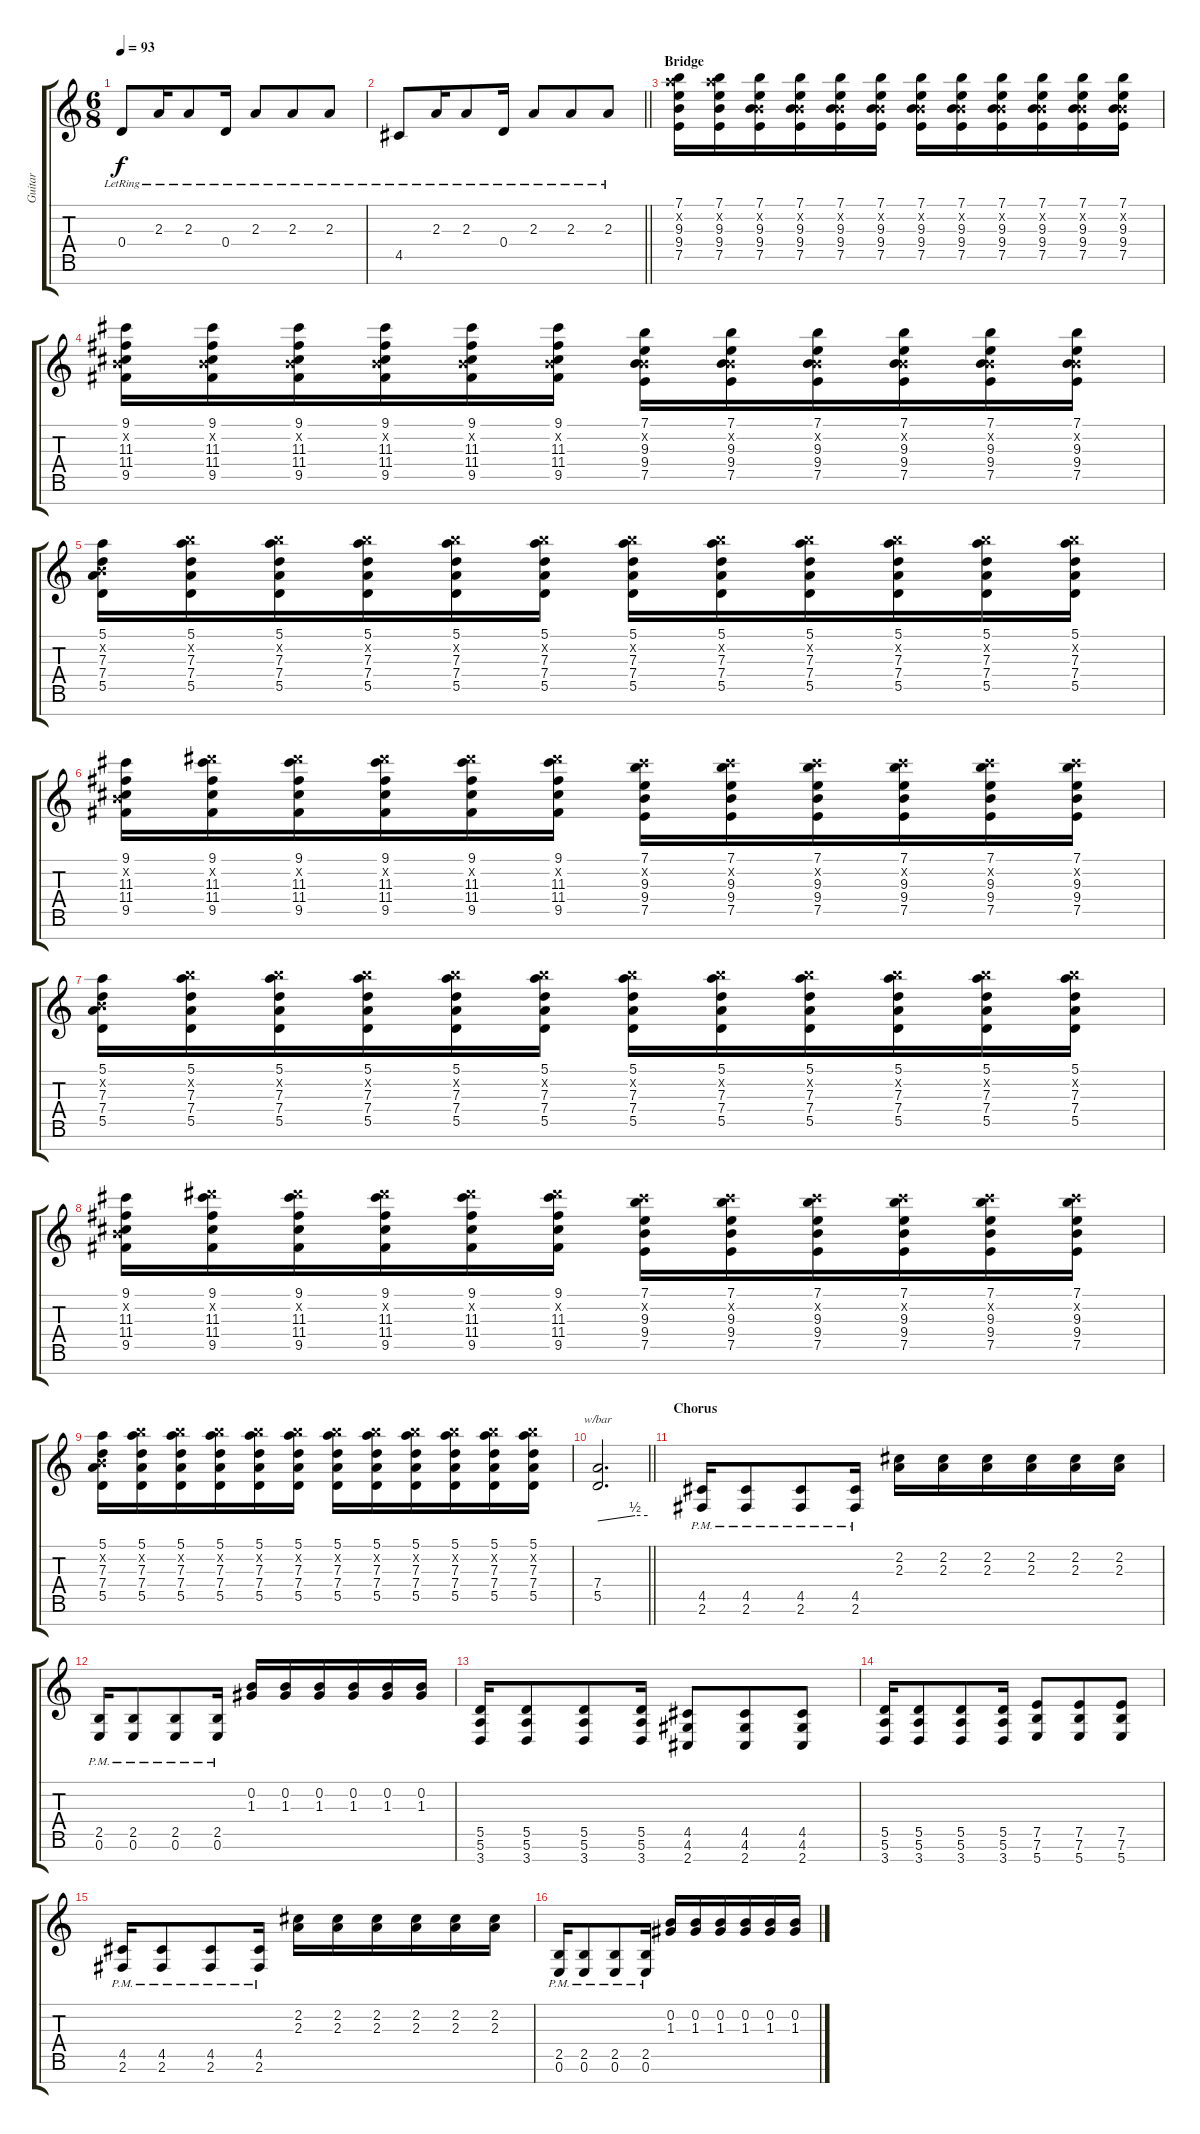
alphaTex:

\track ("Guitar" "Guitar") {instrument distortionguitar}
\staff {score tabs}
\tuning (E4 B3 G3 D3 A2 E2 B1) {hide}
\ts (6 8)
\tempo 93
\clef g2
\ks c
0.4{lr}.8{dy f} 2.3{lr}.16 2.3{lr}.8 0.4{lr}.16 2.3{lr}.8 2.3{lr}.8 2.3{lr}.8 |
\barLineRight lightlight
4.5{lr}.8 2.3{lr}.16 2.3{lr}.8 0.4{lr}.16 2.3{lr}.8 2.3{lr}.8 2.3{lr}.8 |
\section ("" "Bridge")
(7.1 10.2{x} 9.3 9.4 7.5).16{volume 12 instrument distortionguitar} (7.1 10.2{x} 9.3 9.4 7.5).16 (7.1 0.2{x} 9.3 9.4 7.5).16 (7.1 0.2{x} 9.3 9.4 7.5).16 (7.1 0.2{x} 9.3 9.4 7.5).16 (7.1 0.2{x} 9.3 9.4 7.5).16 (7.1 0.2{x} 9.3 9.4 7.5).16 (7.1 0.2{x} 9.3 9.4 7.5).16 (7.1 0.2{x} 9.3 9.4 7.5).16 (7.1 0.2{x} 9.3 9.4 7.5).16 (7.1 0.2{x} 9.3 9.4 7.5).16 (7.1 0.2{x} 9.3 9.4 7.5).16 |
(9.1 0.2{x} 11.3 11.4 9.5).16 (9.1 0.2{x} 11.3 11.4 9.5).16 (9.1 0.2{x} 11.3 11.4 9.5).16 (9.1 0.2{x} 11.3 11.4 9.5).16 (9.1 0.2{x} 11.3 11.4 9.5).16 (9.1 0.2{x} 11.3 11.4 9.5).16 (7.1 0.2{x} 9.3 9.4 7.5).16 (7.1 0.2{x} 9.3 9.4 7.5).16 (7.1 0.2{x} 9.3 9.4 7.5).16 (7.1 0.2{x} 9.3 9.4 7.5).16 (7.1 0.2{x} 9.3 9.4 7.5).16 (7.1 0.2{x} 9.3 9.4 7.5).16 |
(5.1 0.2{x} 7.3 7.4 5.5).16 (5.1 12.2{x} 7.3 7.4 5.5).16 (5.1 12.2{x} 7.3 7.4 5.5).16 (5.1 12.2{x} 7.3 7.4 5.5).16 (5.1 12.2{x} 7.3 7.4 5.5).16 (5.1 12.2{x} 7.3 7.4 5.5).16 (5.1 12.2{x} 7.3 7.4 5.5).16 (5.1 12.2{x} 7.3 7.4 5.5).16 (5.1 12.2{x} 7.3 7.4 5.5).16 (5.1 12.2{x} 7.3 7.4 5.5).16 (5.1 12.2{x} 7.3 7.4 5.5).16 (5.1 12.2{x} 7.3 7.4 5.5).16 |
(9.1 0.2{x} 11.3 11.4 9.5).16 (9.1 16.2{x} 11.3 11.4 9.5).16 (9.1 16.2{x} 11.3 11.4 9.5).16 (9.1 16.2{x} 11.3 11.4 9.5).16 (9.1 16.2{x} 11.3 11.4 9.5).16 (9.1 16.2{x} 11.3 11.4 9.5).16 (7.1 14.2{x} 9.3 9.4 7.5).16 (7.1 14.2{x} 9.3 9.4 7.5).16 (7.1 14.2{x} 9.3 9.4 7.5).16 (7.1 14.2{x} 9.3 9.4 7.5).16 (7.1 14.2{x} 9.3 9.4 7.5).16 (7.1 14.2{x} 9.3 9.4 7.5).16 |
(5.1 0.2{x} 7.3 7.4 5.5).16 (5.1 12.2{x} 7.3 7.4 5.5).16 (5.1 12.2{x} 7.3 7.4 5.5).16 (5.1 12.2{x} 7.3 7.4 5.5).16 (5.1 12.2{x} 7.3 7.4 5.5).16 (5.1 12.2{x} 7.3 7.4 5.5).16 (5.1 12.2{x} 7.3 7.4 5.5).16 (5.1 12.2{x} 7.3 7.4 5.5).16 (5.1 12.2{x} 7.3 7.4 5.5).16 (5.1 12.2{x} 7.3 7.4 5.5).16 (5.1 12.2{x} 7.3 7.4 5.5).16 (5.1 12.2{x} 7.3 7.4 5.5).16 |
(9.1 0.2{x} 11.3 11.4 9.5).16 (9.1 16.2{x} 11.3 11.4 9.5).16 (9.1 16.2{x} 11.3 11.4 9.5).16 (9.1 16.2{x} 11.3 11.4 9.5).16 (9.1 16.2{x} 11.3 11.4 9.5).16 (9.1 16.2{x} 11.3 11.4 9.5).16 (7.1 14.2{x} 9.3 9.4 7.5).16 (7.1 14.2{x} 9.3 9.4 7.5).16 (7.1 14.2{x} 9.3 9.4 7.5).16 (7.1 14.2{x} 9.3 9.4 7.5).16 (7.1 14.2{x} 9.3 9.4 7.5).16 (7.1 14.2{x} 9.3 9.4 7.5).16 |
(5.1 0.2{x} 7.3 7.4 5.5).16 (5.1 12.2{x} 7.3 7.4 5.5).16 (5.1 12.2{x} 7.3 7.4 5.5).16 (5.1 12.2{x} 7.3 7.4 5.5).16 (5.1 12.2{x} 7.3 7.4 5.5).16 (5.1 12.2{x} 7.3 7.4 5.5).16 (5.1 12.2{x} 7.3 7.4 5.5).16 (5.1 12.2{x} 7.3 7.4 5.5).16 (5.1 12.2{x} 7.3 7.4 5.5).16 (5.1 12.2{x} 7.3 7.4 5.5).16 (5.1 12.2{x} 7.3 7.4 5.5).16 (5.1 12.2{x} 7.3 7.4 5.5).16 |
\barLineRight lightlight
(7.4 5.5).2{d tbe (custom default 0 0 45 2 60 2)} |
\section ("" "Chorus")
(4.5{pm} 2.6{pm}).16 (4.5{pm} 2.6{pm}).8 (4.5{pm} 2.6{pm}).8 (4.5{pm} 2.6{pm}).16 (2.2 2.3).16 (2.2 2.3).16 (2.2 2.3).16 (2.2 2.3).16 (2.2 2.3).16 (2.2 2.3).16 |
(2.5{pm} 0.6{pm}).16 (2.5{pm} 0.6{pm}).8 (2.5{pm} 0.6{pm}).8 (2.5{pm} 0.6{pm}).16 (0.2 1.3).16 (0.2 1.3).16 (0.2 1.3).16 (0.2 1.3).16 (0.2 1.3).16 (0.2 1.3).16 |
(5.5 5.6 3.7).16 (5.5 5.6 3.7).8 (5.5 5.6 3.7).8 (5.5 5.6 3.7).16 (4.5 4.6 2.7).8 (4.5 4.6 2.7).8 (4.5 4.6 2.7).8 |
(5.5 5.6 3.7).16 (5.5 5.6 3.7).8 (5.5 5.6 3.7).8 (5.5 5.6 3.7).16 (7.5 7.6 5.7).8 (7.5 7.6 5.7).8 (7.5 7.6 5.7).8 |
(4.5{pm} 2.6{pm}).16 (4.5{pm} 2.6{pm}).8 (4.5{pm} 2.6{pm}).8 (4.5{pm} 2.6{pm}).16 (2.2 2.3).16 (2.2 2.3).16 (2.2 2.3).16 (2.2 2.3).16 (2.2 2.3).16 (2.2 2.3).16 |
(2.5{pm} 0.6{pm}).16 (2.5{pm} 0.6{pm}).8 (2.5{pm} 0.6{pm}).8 (2.5{pm} 0.6{pm}).16 (0.2 1.3).16 (0.2 1.3).16 (0.2 1.3).16 (0.2 1.3).16 (0.2 1.3).16 (0.2 1.3).16
